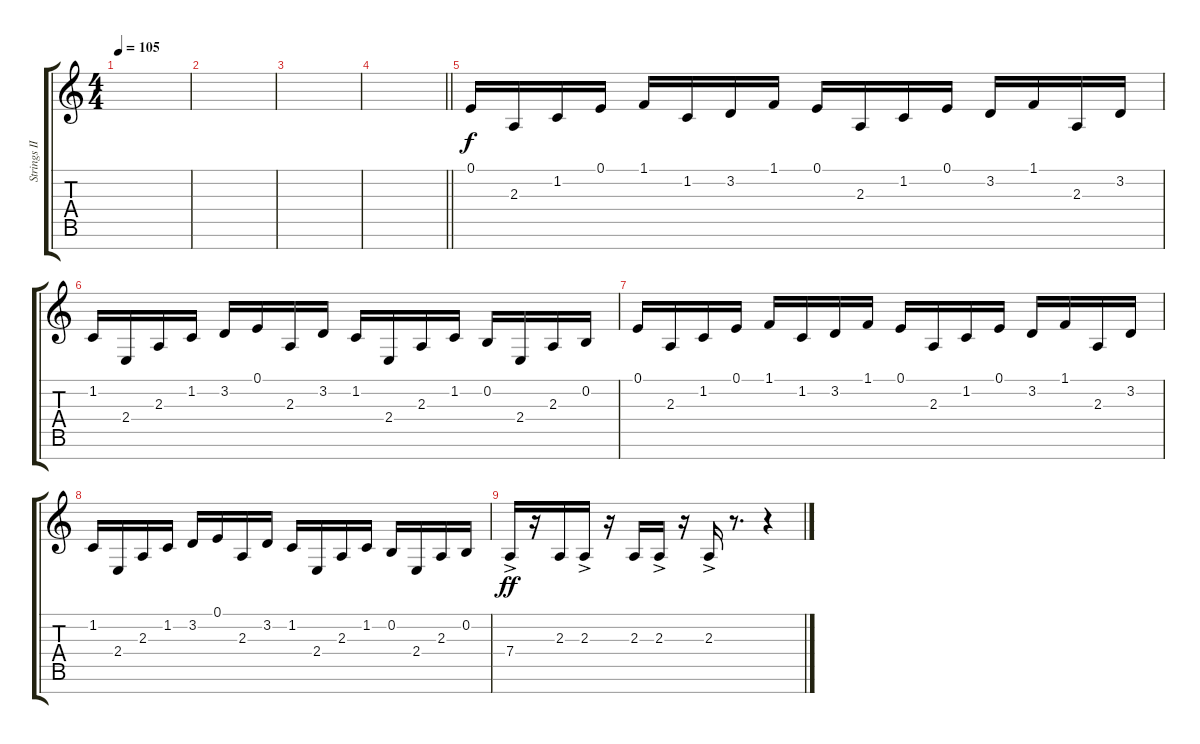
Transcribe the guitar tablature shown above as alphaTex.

\track ("Strings III" "Strings II") {instrument stringensemble1}
\staff {score tabs}
\tuning (E4 B3 G3 D3 A2 E2 B1) {hide}
\ts (4 4)
\tempo 105
\clef g2
\ks c
|
|
|
\barLineRight lightlight
|
\section ("" "")
0.1.16{volume 10} 2.3.16 1.2.16 0.1.16 1.1.16 1.2.16 3.2.16 1.1.16 0.1.16 2.3.16 1.2.16 0.1.16 3.2.16 1.1.16 2.3.16 3.2.16 |
1.2.16 2.4.16 2.3.16 1.2.16 3.2.16 0.1.16 2.3.16 3.2.16 1.2.16 2.4.16 2.3.16 1.2.16 0.2.16 2.4.16 2.3.16 0.2.16 |
0.1.16 2.3.16 1.2.16 0.1.16 1.1.16 1.2.16 3.2.16 1.1.16 0.1.16 2.3.16 1.2.16 0.1.16 3.2.16 1.1.16 2.3.16 3.2.16 |
1.2.16 2.4.16 2.3.16 1.2.16 3.2.16 0.1.16 2.3.16 3.2.16 1.2.16 2.4.16 2.3.16 1.2.16 0.2.16 2.4.16 2.3.16 0.2.16 |
7.4{ac}.16{dy ff} r.16 2.3.16 2.3{ac}.16 r.16 2.3.16 2.3{ac}.16 r.16 2.3{ac}.16 r.8{d} r.4
